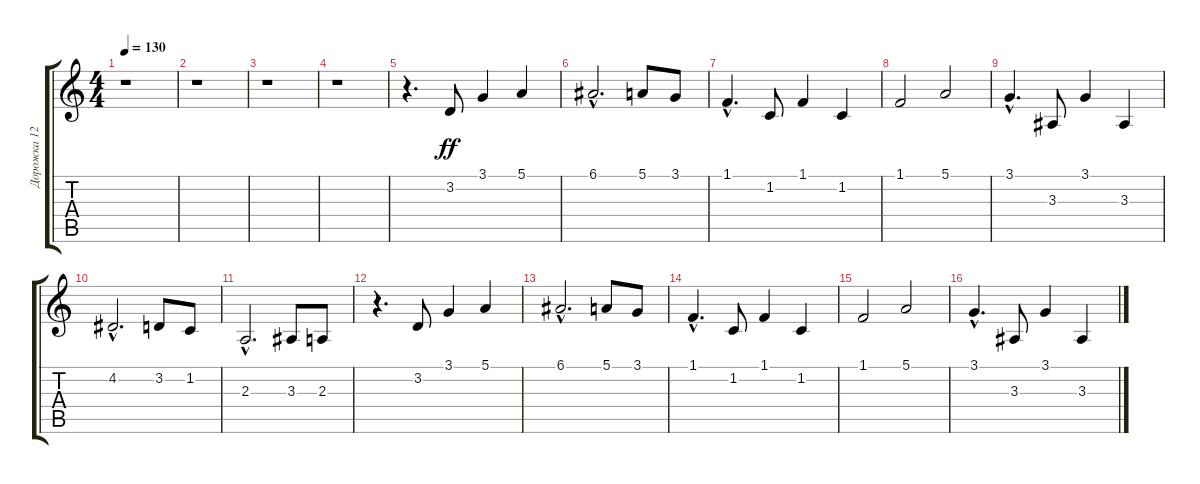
\track ("Дорожка 12" "Дорожка 12") {instrument flute}
\staff {score tabs}
\tuning (E4 B3 G3 D3 A2 E2) {hide}
\ts (4 4)
\tempo 130
\clef g2
\ks c
r.1{dy ff} |
r.1 |
r.1 |
r.1 |
r.4{d} 3.2.8 3.1.4 5.1.4 |
6.1{hac}.2{d} 5.1.8 3.1.8 |
1.1{hac}.4{d} 1.2.8 1.1.4 1.2.4 |
1.1.2 5.1.2 |
3.1{hac}.4{d} 3.3.8 3.1.4 3.3.4 |
4.2{hac}.2{d} 3.2.8 1.2.8 |
2.3{hac}.2{d} 3.3.8 2.3.8 |
r.4{d} 3.2.8 3.1.4 5.1.4 |
6.1{hac}.2{d} 5.1.8 3.1.8 |
1.1{hac}.4{d} 1.2.8 1.1.4 1.2.4 |
1.1.2 5.1.2 |
3.1{hac}.4{d} 3.3.8 3.1.4 3.3.4
